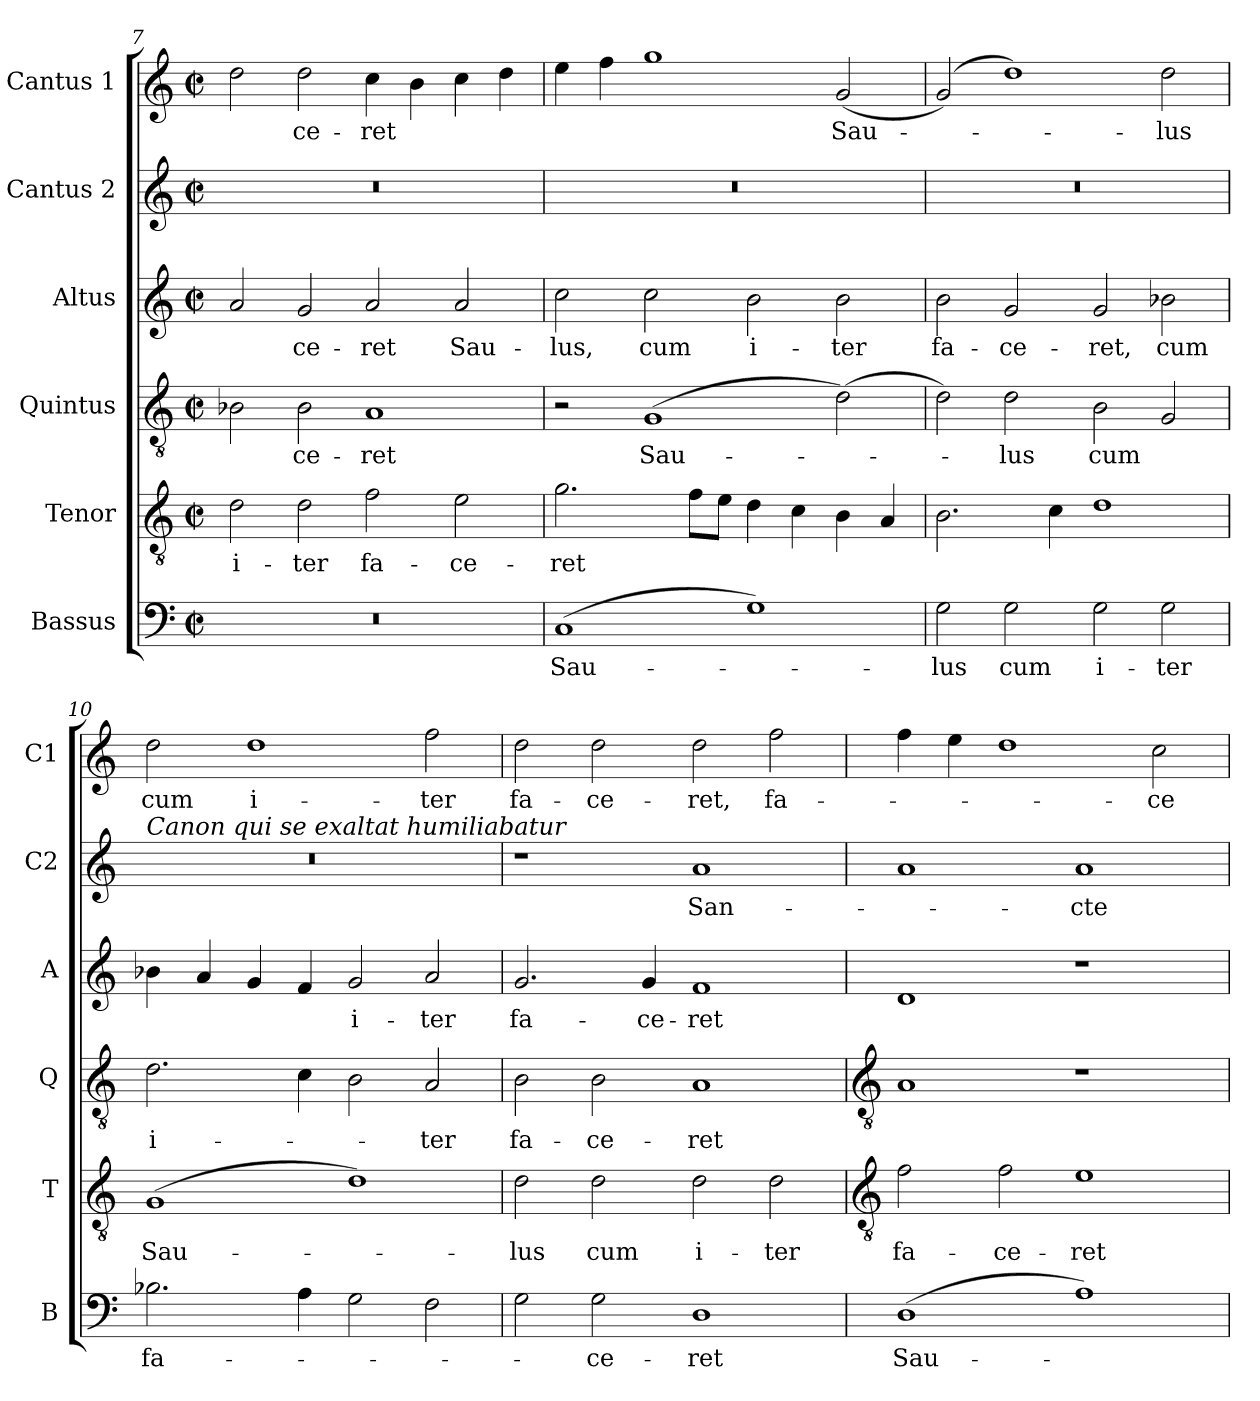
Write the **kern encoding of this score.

**kern	**text	**kern	**text	**kern	**text	**kern	**text	**kern	**text	**kern	**text
*part6	*part6	*part5	*part5	*part4	*part4	*part3	*part3	*part2	*part2	*part1	*part1
*staff6	*staff6	*staff5	*staff5	*staff4	*staff4	*staff3	*staff3	*staff2	*staff2	*staff1	*staff1
*I"Bassus	*	*I"Tenor	*	*I"Quintus	*	*I"Altus	*	*I"Cantus 2	*	*I"Cantus 1	*
*I'B	*	*I'T	*	*I'Q	*	*I'A	*	*I'C2	*	*I'C1	*
*clefF4	*	*clefGv2	*	*clefGv2	*	*clefG2	*	*clefG2	*	*clefG2	*
*k[]	*	*k[]	*	*k[]	*	*k[]	*	*k[]	*	*k[]	*
*C:	*	*C:	*	*C:	*	*C:	*	*C:	*	*C:	*
*M4/2	*	*M4/2	*	*M4/2	*	*M4/2	*	*M4/2	*	*M4/2	*
*met(c|)	*	*met(c|)	*	*met(c|)	*	*met(c|)	*	*met(c|)	*	*met(c|)	*
=7	=7	=7	=7	=7	=7	=7	=7	=7	=7	=7	=7
!	!	!	!LO:LY:b	!	!	!	!	!	!	!	!
0r	.	2d	i-	2B-X	.	2a	.	0r	.	2dd	.
!	!	!	!LO:LY:b	!	!LO:LY:b	!	!LO:LY:b	!	!	!	!LO:LY:b
.	.	2d	-ter	2B-	-ce-	2g	-ce-	.	.	2dd	-ce-
!	!	!	!LO:LY:b	!	!LO:LY:b	!	!LO:LY:b	!	!	!	!LO:LY:b
.	.	2f	fa-	1A	-ret	2a	-ret	.	.	4cc	-ret
.	.	.	.	.	.	.	.	.	.	4b	.
!	!	!	!LO:LY:b	!	!	!	!LO:LY:b	!	!	!	!
.	.	2e	-ce-	.	.	2a	Sau-	.	.	4cc	.
.	.	.	.	.	.	.	.	.	.	4dd	.
=8	=8	=8	=8	=8	=8	=8	=8	=8	=8	=8	=8
!	!LO:LY:b	!	!LO:LY:b	!	!	!	!LO:LY:b	!	!	!	!
(>1C	Sau-	2.g	-ret	2r	.	2cc	-lus,	0r	.	4ee	.
.	.	.	.	.	.	.	.	.	.	4ff	.
!	!	!	!	!	!LO:LY:b	!	!LO:LY:b	!	!	!	!
.	.	.	.	(>1G	Sau-	2cc	cum	.	.	1gg	.
.	.	8fL	.	.	.	.	.	.	.	.	.
.	.	8eJ	.	.	.	.	.	.	.	.	.
!	!	!	!	!	!	!	!LO:LY:b	!	!	!	!
1G)	.	4d	.	.	.	2b	i-	.	.	.	.
.	.	4c	.	.	.	.	.	.	.	.	.
!	!	!	!	!	!	!	!LO:LY:b	!	!	!	!LO:LY:b
.	.	4B	.	(>2d)	.	2b	-ter	.	.	(<2g	Sau-
.	.	4A	.	.	.	.	.	.	.	.	.
=9	=9	=9	=9	=9	=9	=9	=9	=9	=9	=9	=9
!	!LO:LY:b	!	!	!	!	!	!LO:LY:b	!	!	!	!
2G	-lus	2.B	.	2d)	.	2b	fa-	0r	.	(<2g)	.
!	!LO:LY:b	!	!	!	!LO:LY:b	!	!LO:LY:b	!	!	!	!
2G	cum	.	.	2d	-lus	2g	-ce-	.	.	1dd)	.
.	.	4c	.	.	.	.	.	.	.	.	.
!	!LO:LY:b	!	!	!	!LO:LY:b	!	!LO:LY:b	!	!	!	!
2G	i-	1d	.	2B	cum	2g	-ret,	.	.	.	.
!	!LO:LY:b	!	!	!	!	!	!LO:LY:b	!	!	!	!LO:LY:b
2G	-ter	.	.	2G	.	2b-X	cum	.	.	2dd	-lus
=10	=10	=10	=10	=10	=10	=10	=10	=10	=10	=10	=10
!	!	!	!	!	!	!	!	!LO:TX:a:i:t=Canon qui se exaltat humiliabatur	!	!	!
!	!LO:LY:b	!	!LO:LY:b	!	!LO:LY:b	!	!	!	!	!	!LO:LY:b
2.B-X	fa-	(>1G	Sau-	2.d	i-	4b-X	.	0r	.	2dd	cum
.	.	.	.	.	.	4a	.	.	.	.	.
!	!	!	!	!	!	!	!	!	!	!	!LO:LY:b
.	.	.	.	.	.	4g	.	.	.	1dd	i-
4A	.	.	.	4c	.	4f	.	.	.	.	.
!	!	!	!	!	!	!	!LO:LY:b	!	!	!	!
2G	.	1d)	.	2B	.	2g	i-	.	.	.	.
!	!	!	!	!	!LO:LY:b	!	!LO:LY:b	!	!	!	!LO:LY:b
2F	.	.	.	2A	-ter	2a	-ter	.	.	2ff	-ter
=11	=11	=11	=11	=11	=11	=11	=11	=11	=11	=11	=11
!	!	!	!LO:LY:b	!	!LO:LY:b	!	!LO:LY:b	!	!	!	!LO:LY:b
2G	.	2d	-lus	2B	fa-	2.g	fa-	1r	.	2dd	fa-
!	!LO:LY:b	!	!LO:LY:b	!	!LO:LY:b	!	!	!	!	!	!LO:LY:b
2G	-ce-	2d	cum	2B	-ce-	.	.	.	.	2dd	-ce-
!	!	!	!	!	!	!	!LO:LY:b	!	!	!	!
.	.	.	.	.	.	4g	-ce-	.	.	.	.
!	!LO:LY:b	!	!LO:LY:b	!	!LO:LY:b	!	!LO:LY:b	!	!LO:LY:b	!	!LO:LY:b
1D	-ret	2d	i-	1A	-ret	1f	-ret	1a	San-	2dd	-ret,
!	!	!	!LO:LY:b	!	!	!	!	!	!	!	!LO:LY:b
.	.	2d	-ter	.	.	.	.	.	.	2ff	fa-
!!LO:LB:g=z
=12	=12	=12	=12	=12	=12	=12	=12	=12	=12	=12	=12
*	*	*clefGv2	*	*clefGv2	*	*	*	*	*	*	*
!	!LO:LY:b	!	!LO:LY:b	!	!	!	!	!	!	!	!
(>1D	Sau-	2f	fa-	1A	.	1d	.	1a	.	4ff	.
.	.	.	.	.	.	.	.	.	.	4ee	.
!	!	!	!LO:LY:b	!	!	!	!	!	!	!	!
.	.	2f	-ce-	.	.	.	.	.	.	1dd	.
!	!	!	!LO:LY:b	!	!	!	!	!	!LO:LY:b	!	!
1A)	.	1e	-ret	1r	.	1r	.	1a	-cte	.	.
!	!	!	!	!	!	!	!	!	!	!	!LO:LY:b
.	.	.	.	.	.	.	.	.	.	2cc	-ce-
=	=	=	=	=	=	=	=	=	=	=	=
*-	*-	*-	*-	*-	*-	*-	*-	*-	*-	*-	*-
